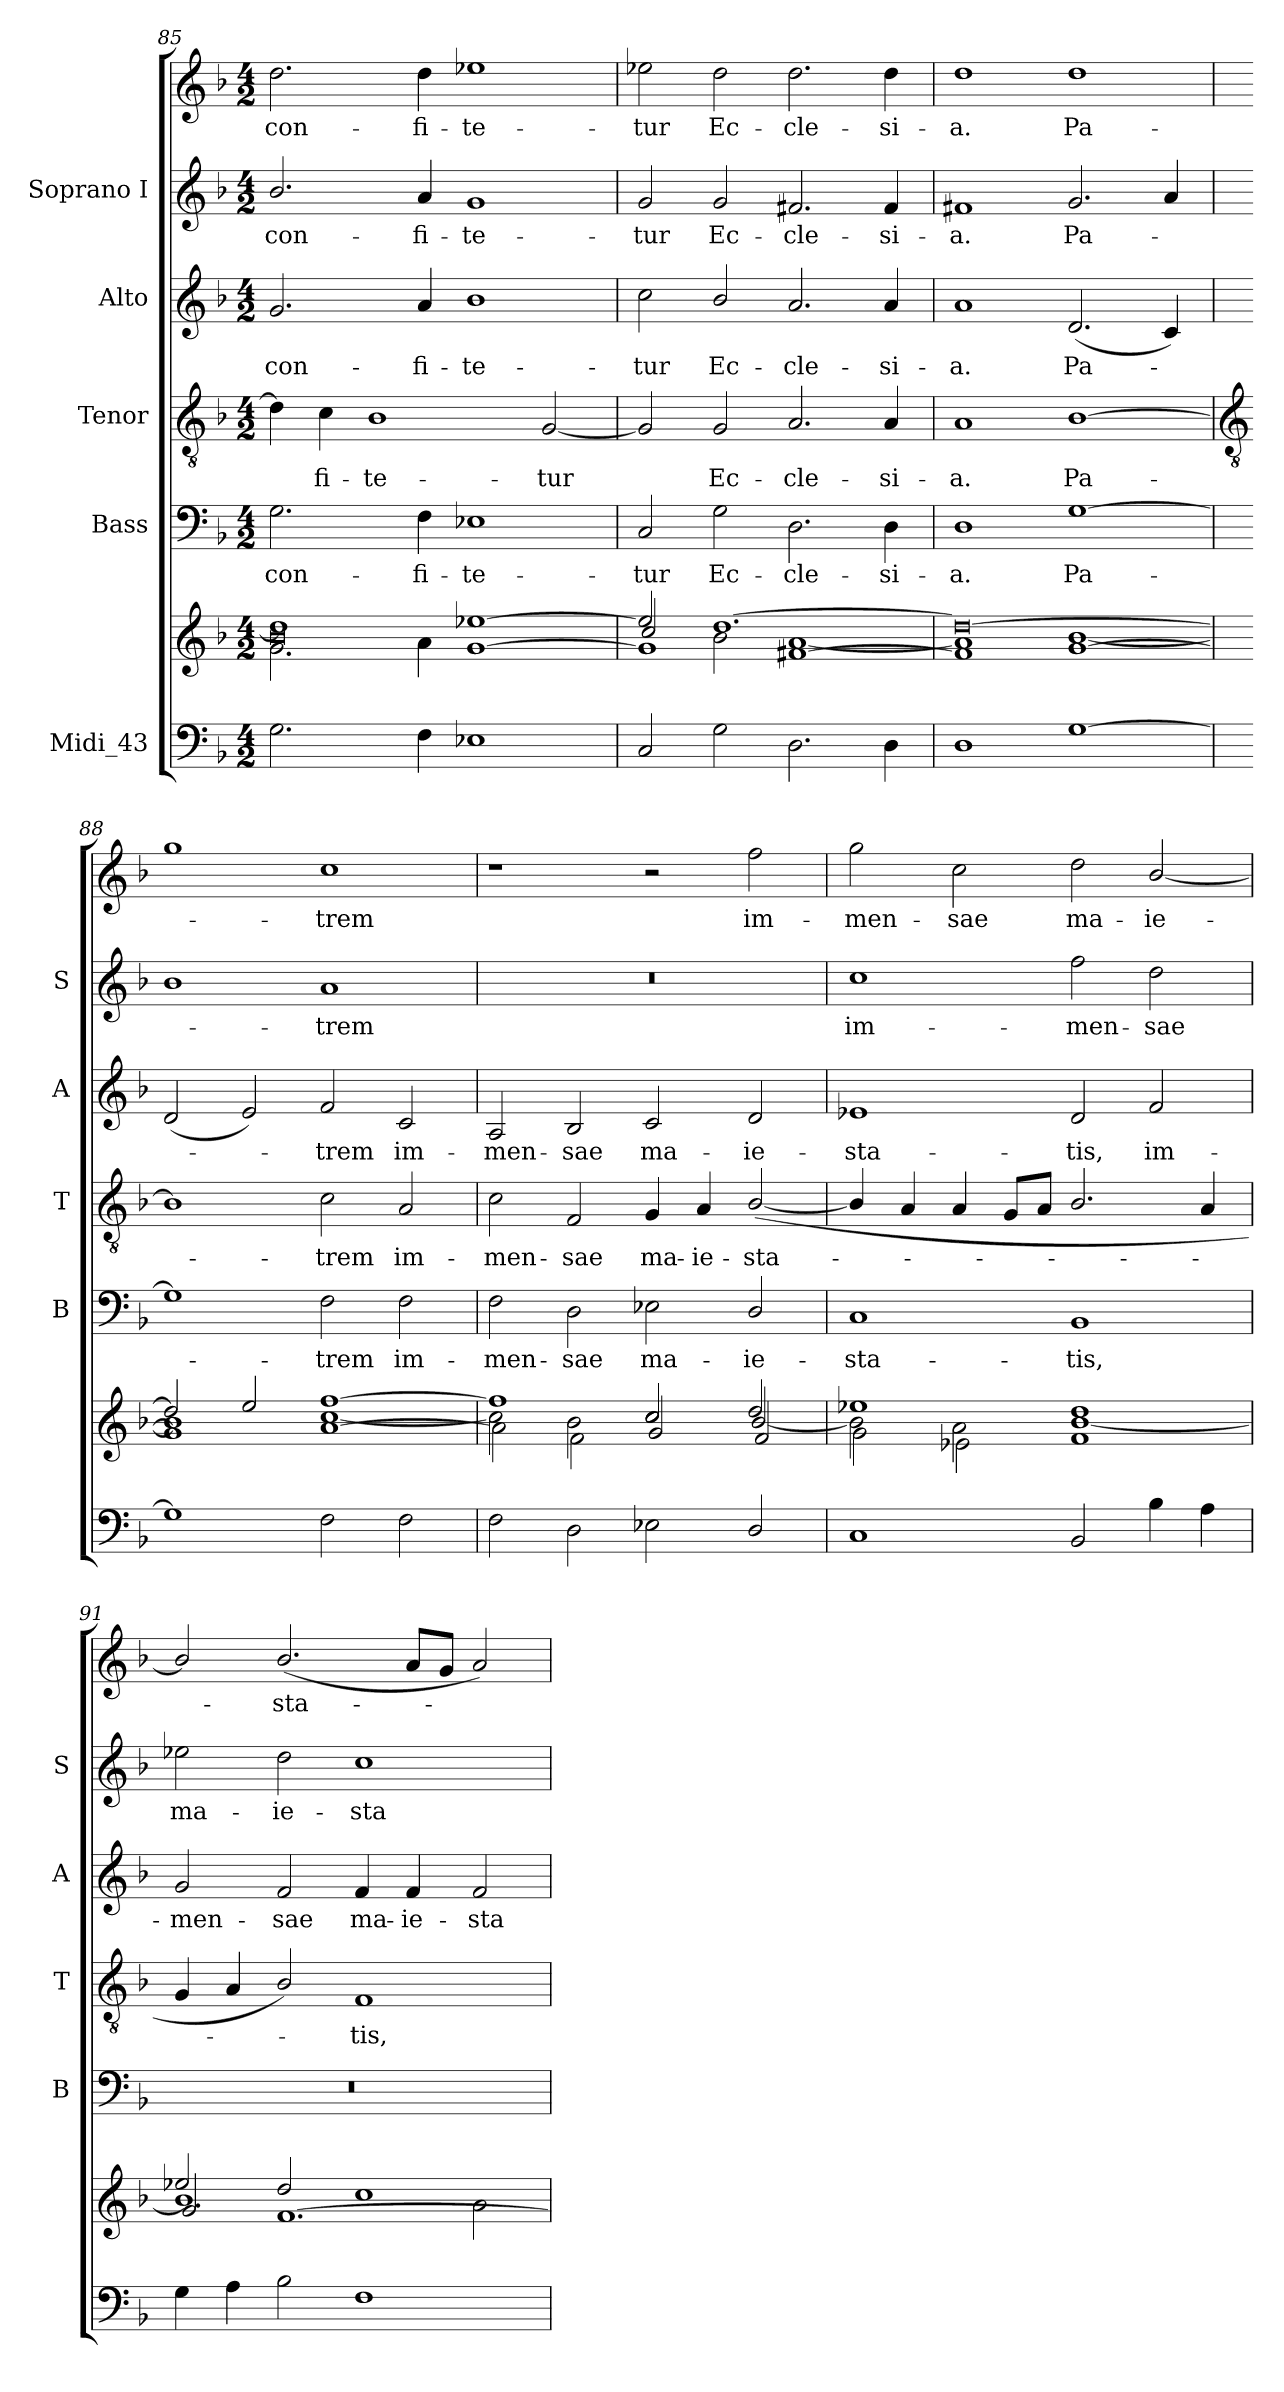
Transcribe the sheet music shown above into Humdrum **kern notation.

**kern	**kern	**kern	**text	**kern	**text	**kern	**text	**kern	**text	**kern	**text
*part5	*part5	*part4	*part4	*part3	*part3	*part2	*part2	*part1	*part1	*part1	*part1
*staff7	*staff6	*staff5	*staff5	*staff4	*staff4	*staff3	*staff3	*staff2	*staff2	*staff1	*staff1
*I"Midi_43	*	*I"Bass	*	*I"Tenor	*	*I"Alto	*	*I"Soprano I	*	*	*
*	*	*I'B	*	*I'T	*	*I'A	*	*I'S	*	*	*
*clefF4	*clefG2	*clefF4	*	*clefGv2	*	*clefG2	*	*clefG2	*	*clefG2	*
*k[b-]	*k[b-]	*k[b-]	*	*k[b-]	*	*k[b-]	*	*k[b-]	*	*k[b-]	*
*F:	*F:	*F:	*	*F:	*	*F:	*	*F:	*	*F:	*
*M4/2	*M4/2	*M4/2	*	*M4/2	*	*M4/2	*	*M4/2	*	*M4/2	*
=85	=85	=85	=85	=85	=85	=85	=85	=85	=85	=85	=85
*	*^	*	*	*	*	*	*	*	*	*	*
*	*	*^	*	*	*	*	*	*	*	*	*	*
!	!	!	!	!	!LO:LY:b	!	!	!	!LO:LY:b	!	!LO:LY:b	!	!LO:LY:b
2.G	1dd/]	0b-\	2.g\	2.G	con-	4d]	.	2.g	con-	2.b-/	-con-	2.dd	con-
!	!	!	!	!	!	!	!LO:LY:b	!	!	!	!	!	!
.	.	.	.	.	.	4c	fi-	.	.	.	.	.	.
!	!	!	!	!	!	!	!LO:LY:b	!	!	!	!	!	!
.	.	.	.	.	.	1B-	-te-	.	.	.	.	.	.
!	!	!	!	!	!LO:LY:b	!	!	!	!LO:LY:b	!	!LO:LY:b	!	!LO:LY:b
4F	.	.	4a\	4F	-fi-	.	.	4a	-fi-	4a	-fi-	4dd	-fi-
!	!	!	!	!	!LO:LY:b	!	!	!	!LO:LY:b	!	!LO:LY:b	!	!LO:LY:b
1E-X	[1ee-X/	.	[1g\	1E-X	-te-	.	.	1b-	-te-	1g	-te-	1ee-X	-te-
!	!	!	!	!	!	!	!LO:LY:b	!	!	!	!	!	!
.	.	.	.	.	.	[2G	-tur	.	.	.	.	.	.
=86	=86	=86	=86	=86	=86	=86	=86	=86	=86	=86	=86	=86	=86
!	!	!	!	!	!LO:LY:b	!	!	!	!LO:LY:b	!	!LO:LY:b	!	!LO:LY:b
2C	2ee-/]	2cc/	1g\]	2C	-tur	2G]	.	2cc	-tur	2g	-tur	2ee-X	-tur
!	!	!	!	!	!LO:LY:b	!	!LO:LY:b	!	!LO:LY:b	!	!LO:LY:b	!	!LO:LY:b
2G	[1.dd/	2b-\	.	2G	Ec-	2G	Ec-	2b-/	Ec-	2g	Ec-	2dd	Ec-
!	!	!	!	!	!LO:LY:b	!	!LO:LY:b	!	!LO:LY:b	!	!LO:LY:b	!	!LO:LY:b
2.D	.	[1a\	[1f#X\	2.D	-cle-	2.A	-cle-	2.a	-cle-	2.f#X	-cle-	2.dd	-cle-
!	!	!	!	!	!LO:LY:b	!	!LO:LY:b	!	!LO:LY:b	!	!LO:LY:b	!	!LO:LY:b
4D	.	.	.	4D	-si-	4A	-si-	4a	-si-	4f#	-si-	4dd	-si-
=87	=87	=87	=87	=87	=87	=87	=87	=87	=87	=87	=87	=87	=87
!	!	!	!	!	!LO:LY:b	!	!LO:LY:b	!	!LO:LY:b	!	!LO:LY:b	!	!LO:LY:b
1D	0dd/_	1a\]	1f#\]	1D	-a.	1A	-a.	1a	-a.	1f#X	a.	1dd	-a.
!	!	!	!	!	!LO:LY:b	!	!LO:LY:b	!	!LO:LY:b	!	!LO:LY:b	!	!LO:LY:b
[1G	.	[1b-\	[1g\	[1G	Pa-	[1B-	Pa-	(<2.d	Pa-	2.g	Pa-	1dd	Pa-
.	.	.	.	.	.	.	.	4c)	.	4a	.	.	.
!!LO:LB:g=z
=88	=88	=88	=88	=88	=88	=88	=88	=88	=88	=88	=88	=88	=88
*	*	*	*	*	*	*clefGv2	*	*	*	*	*	*	*
1G]	2dd/]	1b-\]	1g\]	1G]	.	1B-]	.	(<2d	.	1b-/	.	1gg	.
.	2ee/	.	.	.	.	.	.	2e)	.	.	.	.	.
!	!	!	!	!	!LO:LY:b	!	!LO:LY:b	!	!LO:LY:b	!	!LO:LY:b	!	!LO:LY:b
2F	[1ff/	[1cc\	[1a\	2F	trem	2c	trem	2f	trem	1a	trem	1cc	trem
!	!	!	!	!	!LO:LY:b	!	!LO:LY:b	!	!LO:LY:b	!	!	!	!
2F	.	.	.	2F	im-	2A	im-	2c	im-	.	.	.	.
=89	=89	=89	=89	=89	=89	=89	=89	=89	=89	=89	=89	=89	=89
!	!	!	!	!	!LO:LY:b	!	!LO:LY:b	!	!LO:LY:b	!	!	!	!
2F	1ff/]	2cc\]	2a\]	2F	-men-	2c	-men-	2A	-men-	0r	.	1r	.
!	!	!	!	!	!LO:LY:b	!	!LO:LY:b	!	!LO:LY:b	!	!	!	!
2D	.	2b-\	2f\	2D	-sae	2F	-sae	2B-	-sae	.	.	.	.
!	!	!	!	!	!LO:LY:b	!	!LO:LY:b	!	!LO:LY:b	!	!	!	!
2E-X	2cc/	2cc/	2g/	2E-X	ma-	4G	ma-	2c	ma-	.	.	2r	.
!	!	!	!	!	!	!	!LO:LY:b	!	!	!	!	!	!
.	.	.	.	.	.	4A	-ie-	.	.	.	.	.	.
!	!	!	!	!	!LO:LY:b	!	!LO:LY:b	!	!LO:LY:b	!	!	!	!LO:LY:b
2D/	2dd/	[2b-/	2f/	2D/	-ie-	(<[2B-/	-sta-	2d	-ie-	.	.	2ff	im-
=90	=90	=90	=90	=90	=90	=90	=90	=90	=90	=90	=90	=90	=90
!	!	!	!	!	!LO:LY:b	!	!	!	!LO:LY:b	!	!LO:LY:b	!	!LO:LY:b
1C	1ee-X/	2b-\]	2g\	1C	-sta-	4B-/]	.	1e-X	-sta-	1cc	im-	2gg	-men-
.	.	.	.	.	.	4A	.	.	.	.	.	.	.
!	!	!	!	!	!	!	!	!	!	!	!	!	!LO:LY:b
.	.	2a\	2e-X\	.	.	4A	.	.	.	.	.	2cc	-sae
.	.	.	.	.	.	8GL	.	.	.	.	.	.	.
.	.	.	.	.	.	8AJ	.	.	.	.	.	.	.
!	!	!	!	!	!LO:LY:b	!	!	!	!LO:LY:b	!	!LO:LY:b	!	!LO:LY:b
2BB-	1dd/	[1b-\	1f\	1BB-	-tis,	2.B-/	.	2d	-tis,	2ff	-men-	2dd	ma-
!	!	!	!	!	!	!	!	!	!LO:LY:b	!	!LO:LY:b	!	!LO:LY:b
4B-	.	.	.	.	.	.	.	2f	im-	2dd	-sae	[2b-/	-ie-
4A	.	.	.	.	.	4A	.	.	.	.	.	.	.
=91	=91	=91	=91	=91	=91	=91	=91	=91	=91	=91	=91	=91	=91
!	!	!	!	!	!	!	!	!	!LO:LY:b	!	!LO:LY:b	!	!
4G	2ee-X/	1.b-\]	2g/	0r	.	4G	.	2g	-men-	2ee-X	ma-	2b-/]	.
4A	.	.	.	.	.	4A	.	.	.	.	.	.	.
!	!	!	!	!	!	!	!	!	!LO:LY:b	!	!LO:LY:b	!	!LO:LY:b
2B-	2dd/	.	[1.f\	.	.	2B-/)	.	2f	-sae	2dd	-ie-	(<2.b-/	sta-
!	!	!	!	!	!	!	!LO:LY:b	!	!LO:LY:b	!	!LO:LY:b	!	!
1F	1cc/	.	.	.	.	1F	tis,	4f	ma-	1cc	-sta-	.	.
!	!	!	!	!	!	!	!	!	!LO:LY:b	!	!	!	!
.	.	.	.	.	.	.	.	4f	-ie-	.	.	8aL	.
.	.	.	.	.	.	.	.	.	.	.	.	8gJ	.
!	!	!	!	!	!	!	!	!	!LO:LY:b	!	!	!	!
.	.	2a\	.	.	.	.	.	2f	-sta-	.	.	2a)	.
*	*v	*v	*v	*	*	*	*	*	*	*	*	*	*
=	=	=	=	=	=	=	=	=	=	=	=
*-	*-	*-	*-	*-	*-	*-	*-	*-	*-	*-	*-
